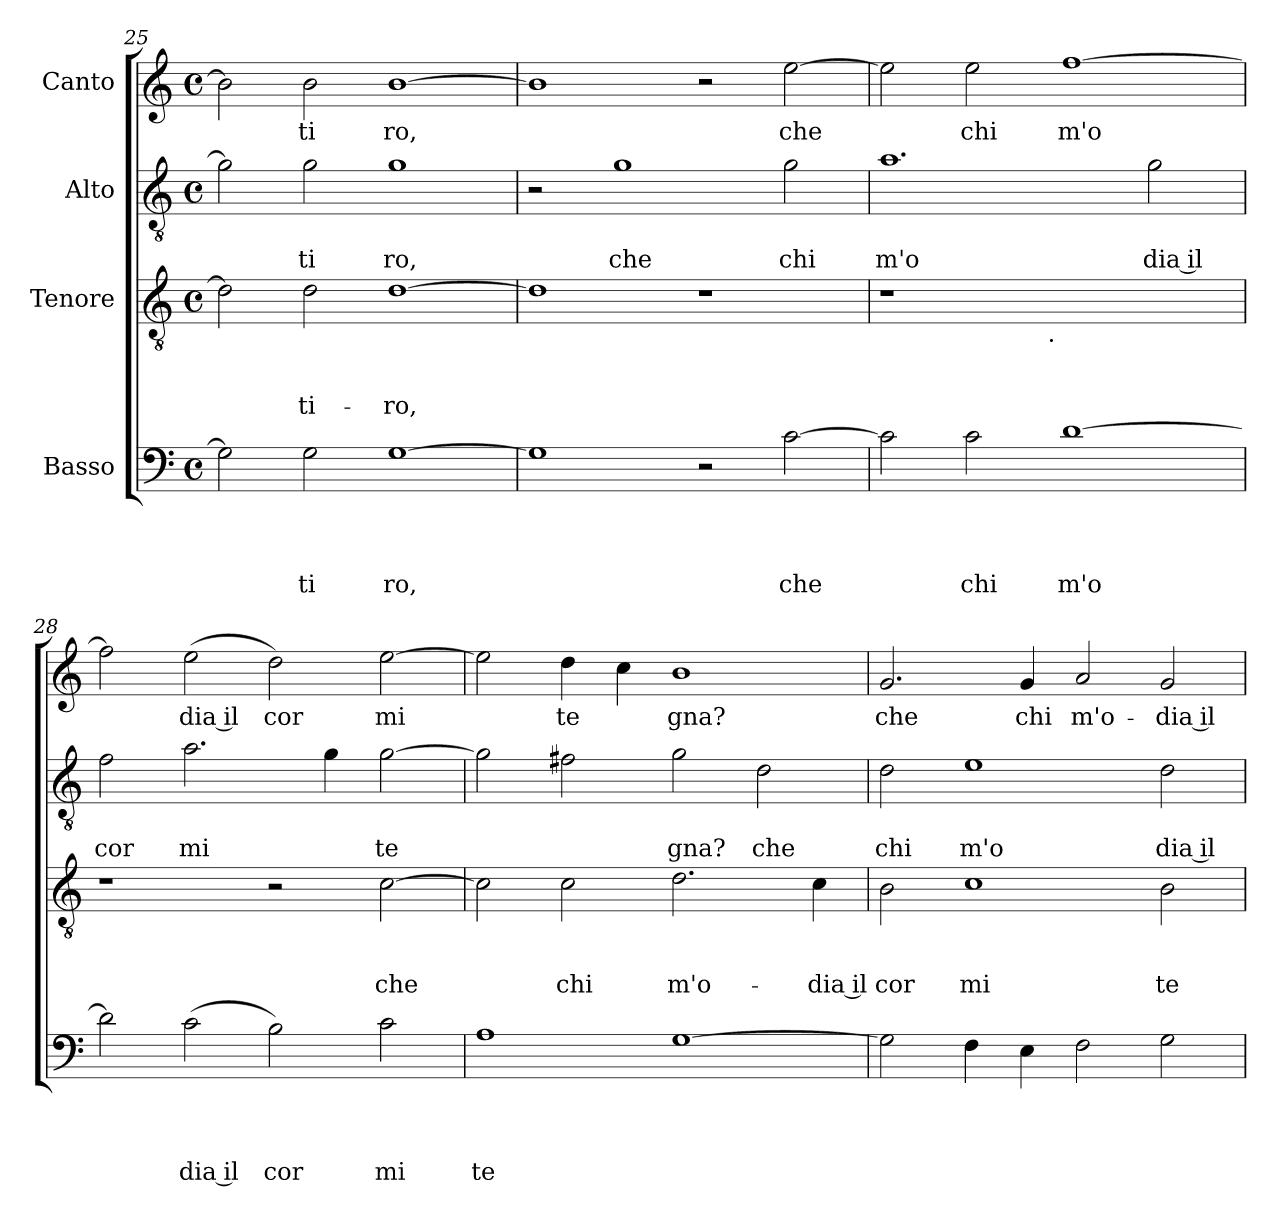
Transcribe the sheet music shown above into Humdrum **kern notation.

**kern	**text	**text	**text	**text	**kern	**text	**text	**text	**kern	**text	**text	**kern	**text
*part4	*part4	*part4	*part4	*part4	*part3	*part3	*part3	*part3	*part2	*part2	*part2	*part1	*part1
*staff4	*staff4	*staff4	*staff4	*staff4	*staff3	*staff3	*staff3	*staff3	*staff2	*staff2	*staff2	*staff1	*staff1
*I"Basso	*	*	*	*	*I"Tenore	*	*	*	*I"Alto	*	*	*I"Canto	*
*clefF4	*	*	*	*	*clefGv2	*	*	*	*clefGv2	*	*	*clefG2	*
*k[]	*	*	*	*	*k[]	*	*	*	*k[]	*	*	*k[]	*
*C:	*	*	*	*	*C:	*	*	*	*C:	*	*	*C:	*
*M4/4	*	*	*	*	*M4/4	*	*	*	*M4/4	*	*	*M4/4	*
*met(c)	*	*	*	*	*met(c)	*	*	*	*met(c)	*	*	*met(c)	*
=25	=25	=25	=25	=25	=25	=25	=25	=25	=25	=25	=25	=25	=25
2G\]	.	.	.	.	2d\]	.	.	.	2g\]	.	.	2b\]	.
!	!	!	!	!LO:LY:b	!	!	!	!LO:LY:b	!	!	!LO:LY:b	!	!LO:LY:b
2G\	.	.	.	ti	2d\	.	.	-ti-	2g\	.	ti	2b\	ti
!	!	!	!	!LO:LY:b	!	!	!	!LO:LY:b	!	!	!LO:LY:b	!	!LO:LY:b
[>1G	.	.	.	ro,	[>1d	.	.	-ro,	1g	.	ro,	[>1b	ro,
=26	=26	=26	=26	=26	=26	=26	=26	=26	=26	=26	=26	=26	=26
1G]	.	.	.	.	1d]	.	.	.	2r	.	.	1b]	.
!	!	!	!	!	!	!	!	!	!	!	!LO:LY:b	!	!
.	.	.	.	.	.	.	.	.	1g	.	che	.	.
2r	.	.	.	.	1r	.	.	.	.	.	.	2r	.
!	!	!	!	!LO:LY:b	!	!	!	!	!	!	!LO:LY:b	!	!LO:LY:b
[>2c\	.	.	.	che	.	.	.	.	2g\	.	chi	[>2ee\	che
=27	=27	=27	=27	=27	=27	=27	=27	=27	=27	=27	=27	=27	=27
!	!	!	!	!	!	!	!	!	!	!	!LO:LY:b	!	!
*	*	*	*	*	*^	*	*	*	*	*	*	*	*
2c\]	.	.	.	.	1r	2ryy	.	.	.	1.a	.	m'o	2ee\]	.
!	!	!	!	!LO:LY:b	!	!	!	!	!	!	!	!	!	!LO:LY:b
2c\	.	.	.	chi	.	4...ryy	.	.	.	.	.	.	2ee\	chi
!	!	!	!	!	!	!LO:TX:b:t=.	!	!	!	!	!	!	!	!
.	.	.	.	.	.	1ryy	.	.	.	.	.	.	.	.
!	!	!	!	!LO:LY:b	!	!	!	!	!	!	!	!	!	!LO:LY:b
[>1d	.	.	.	m'o	1ryy	.	.	.	.	.	.	.	[>1ff	m'o
!	!	!	!	!	!	!	!	!	!	!	!	!LO:LY:b:rj	!	!
.	.	.	.	.	.	.	.	.	.	2g\	.	dia il	.	.
.	.	.	.	.	.	32ryy	.	.	.	.	.	.	.	.
=28	=28	=28	=28	=28	=28	=28	=28	=28	=28	=28	=28	=28	=28	=28
!	!	!	!	!	!	!	!	!	!	!	!	!LO:LY:b	!	!
*	*	*	*	*	*v	*v	*	*	*	*	*	*	*	*
2d\]	.	.	.	.	1r	.	.	.	2f\	.	cor	2ff\]	.
!	!	!	!	!LO:LY:b:rj	!	!	!	!	!	!	!LO:LY:b	!	!LO:LY:b:rj
(<2c\	.	.	.	dia il	.	.	.	.	2.a\	.	mi	(<2ee\	dia il
!	!	!	!	!LO:LY:b	!	!	!	!	!	!	!	!	!LO:LY:b
2B\)	.	.	.	cor	2r	.	.	.	.	.	.	2dd\)	cor
.	.	.	.	.	.	.	.	.	4g\	.	.	.	.
!	!	!	!	!LO:LY:b	!	!	!	!LO:LY:b	!	!	!LO:LY:b	!	!LO:LY:b
2c\	.	.	.	mi	[>2c\	.	.	che	[>2g\	.	te	[>2ee\	mi
=29	=29	=29	=29	=29	=29	=29	=29	=29	=29	=29	=29	=29	=29
!	!	!	!	!LO:LY:b	!	!	!	!	!	!	!	!	!
1A	.	.	.	te	2c\]	.	.	.	2g\]	.	.	2ee\]	.
!	!	!	!	!	!	!	!	!LO:LY:b	!	!	!	!	!LO:LY:b
.	.	.	.	.	2c\	.	.	chi	2f#\	.	.	4dd\	te
.	.	.	.	.	.	.	.	.	.	.	.	4cc\	.
!	!	!	!	!	!	!	!	!LO:LY:b	!	!	!LO:LY:b	!	!LO:LY:b
[<1G	.	.	.	.	2.d\	.	.	m'o-	2g\	.	gna?	1b	gna?
!	!	!	!	!	!	!	!	!	!	!	!LO:LY:b	!	!
.	.	.	.	.	.	.	.	.	2d\	.	che	.	.
!	!	!	!	!	!	!	!	!LO:LY:b:rj	!	!	!	!	!
.	.	.	.	.	4c\	.	.	-dia il	.	.	.	.	.
!!LO:LB:g=z
=30	=30	=30	=30	=30	=30	=30	=30	=30	=30	=30	=30	=30	=30
!	!	!	!	!	!	!	!	!LO:LY:b	!	!	!LO:LY:b	!	!LO:LY:b
2G\]	.	.	.	.	2B\	.	.	cor	2d\	.	chi	2.g/	che
!	!	!	!	!	!	!	!	!LO:LY:b	!	!	!LO:LY:b	!	!
4F\	.	.	.	.	1c	.	.	mi	1e	.	m'o	.	.
!	!	!	!	!	!	!	!	!	!	!	!	!	!LO:LY:b
4E\	.	.	.	.	.	.	.	.	.	.	.	4g/	chi
!	!	!	!	!	!	!	!	!	!	!	!	!	!LO:LY:b
2F\	.	.	.	.	.	.	.	.	.	.	.	2a/	m'o-
!	!	!	!	!	!	!	!	!LO:LY:b	!	!	!LO:LY:b:rj	!	!LO:LY:b:rj
2G\	.	.	.	.	2B\	.	.	te	2d\	.	dia il	2g/	-dia il
=	=	=	=	=	=	=	=	=	=	=	=	=	=
*-	*-	*-	*-	*-	*-	*-	*-	*-	*-	*-	*-	*-	*-
